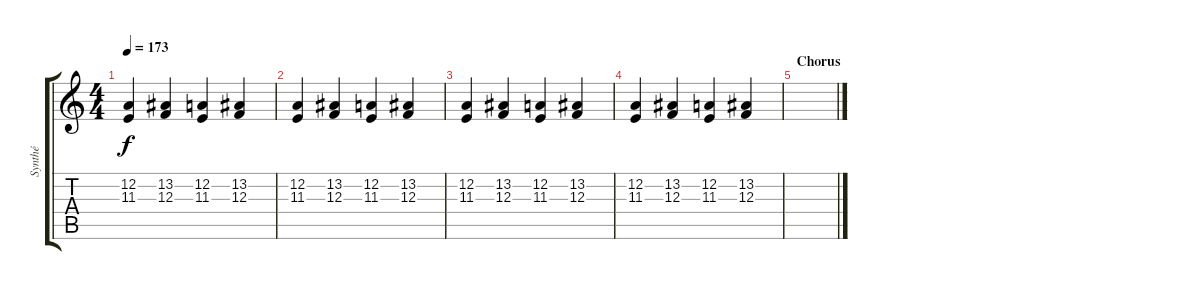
\track ("Synthé" "Synthé") {instrument pad3polysynth}
\staff {score tabs}
\tuning (D4 A3 F3 C3 G2 D2) {hide}
\ts (4 4)
\tempo 173
\clef g2
\ks c
(12.2 11.3).4{dy f} (13.2 12.3).4 (12.2 11.3).4 (13.2 12.3).4 |
(12.2 11.3).4 (13.2 12.3).4 (12.2 11.3).4 (13.2 12.3).4 |
(12.2 11.3).4 (13.2 12.3).4 (12.2 11.3).4 (13.2 12.3).4 |
(12.2 11.3).4 (13.2 12.3).4 (12.2 11.3).4 (13.2 12.3).4 |
\section ("" "Chorus")
